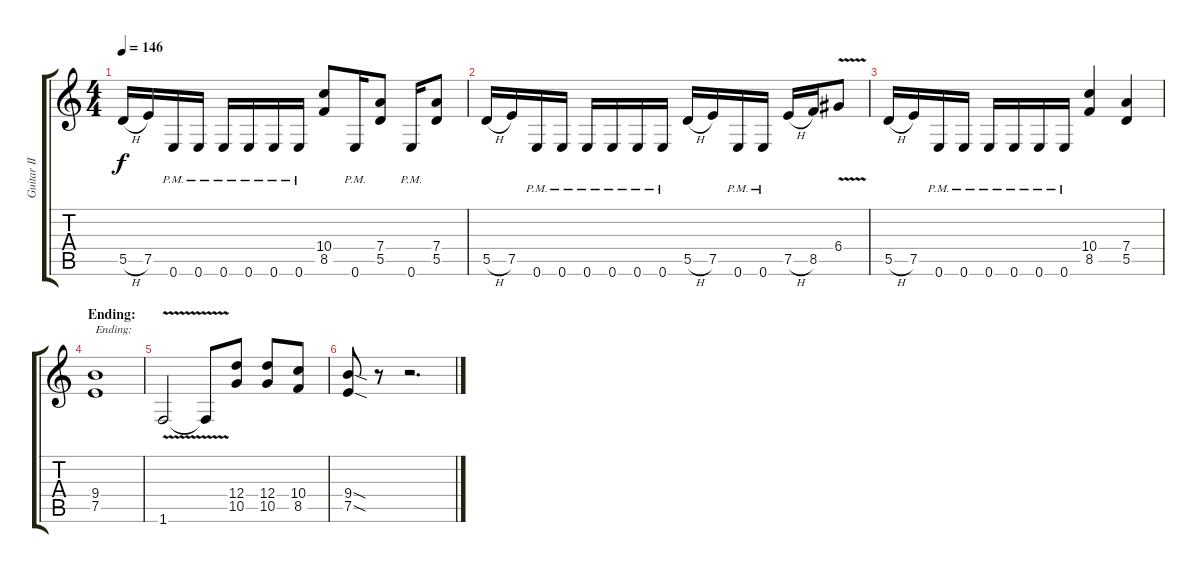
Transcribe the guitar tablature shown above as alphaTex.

\track ("Guitar II" "Guitar II") {instrument distortionguitar}
\staff {score tabs}
\tuning (E4 B3 G3 D3 A2 E2) {hide}
\ts (4 4)
\tempo 146
\clef g2
\ks c
5.5{h}.16{dy f} 7.5.16 0.6{pm}.16 0.6{pm}.16 0.6{pm}.16 0.6{pm}.16 0.6{pm}.16 0.6{pm}.16 (10.4 8.5).8 0.6{pm}.16 (7.4 5.5).8 0.6{pm}.16 (7.4 5.5).8 |
5.5{h}.16 7.5.16 0.6{pm}.16 0.6{pm}.16 0.6{pm}.16 0.6{pm}.16 0.6{pm}.16 0.6{pm}.16 5.5{h}.16 7.5.16 0.6{pm}.16 0.6{pm}.16 7.5{h}.16 8.5.16 6.4{v}.8 |
5.5{h}.16 7.5.16 0.6{pm}.16 0.6{pm}.16 0.6{pm}.16 0.6{pm}.16 0.6{pm}.16 0.6{pm}.16 (10.4 8.5).4 (7.4 5.5).4 |
\section ("" "Ending:")
(9.4 7.5).1{txt "Ending:"} |
1.6{v}.2 1.6{t}.8 (12.4 10.5).8 (12.4 10.5).8 (10.4 8.5).8 |
(9.4{sod} 7.5{sod}).8 r.8 r.2{d}
